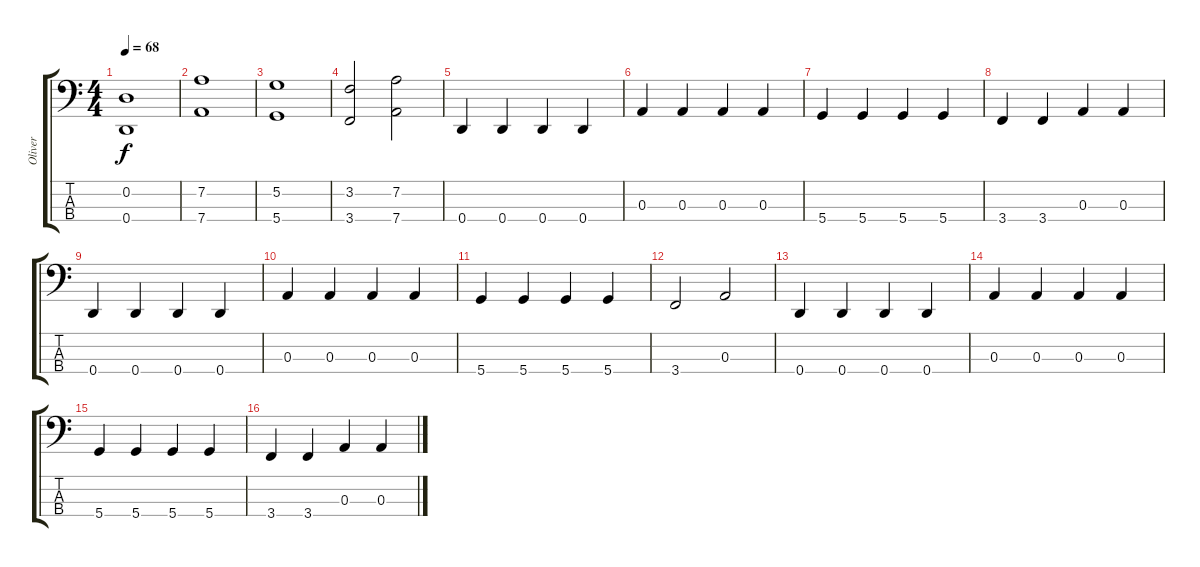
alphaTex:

\track ("Oliver" "Oliver") {instrument electricbassfinger}
\staff {score tabs}
\tuning (G2 D2 A1 D1) {hide}
\ts (4 4)
\tempo 68
\clef f4
\ks c
(0.2 0.4).1{dy f} |
(7.2 7.4).1 |
(5.2 5.4).1 |
(3.2 3.4).2 (7.2 7.4).2 |
0.4.4 0.4.4 0.4.4 0.4.4 |
0.3.4 0.3.4 0.3.4 0.3.4 |
5.4.4 5.4.4 5.4.4 5.4.4 |
3.4.4 3.4.4 0.3.4 0.3.4 |
0.4.4 0.4.4 0.4.4 0.4.4 |
0.3.4 0.3.4 0.3.4 0.3.4 |
5.4.4 5.4.4 5.4.4 5.4.4 |
3.4.2 0.3.2 |
0.4.4 0.4.4 0.4.4 0.4.4 |
0.3.4 0.3.4 0.3.4 0.3.4 |
5.4.4 5.4.4 5.4.4 5.4.4 |
3.4.4 3.4.4 0.3.4 0.3.4
